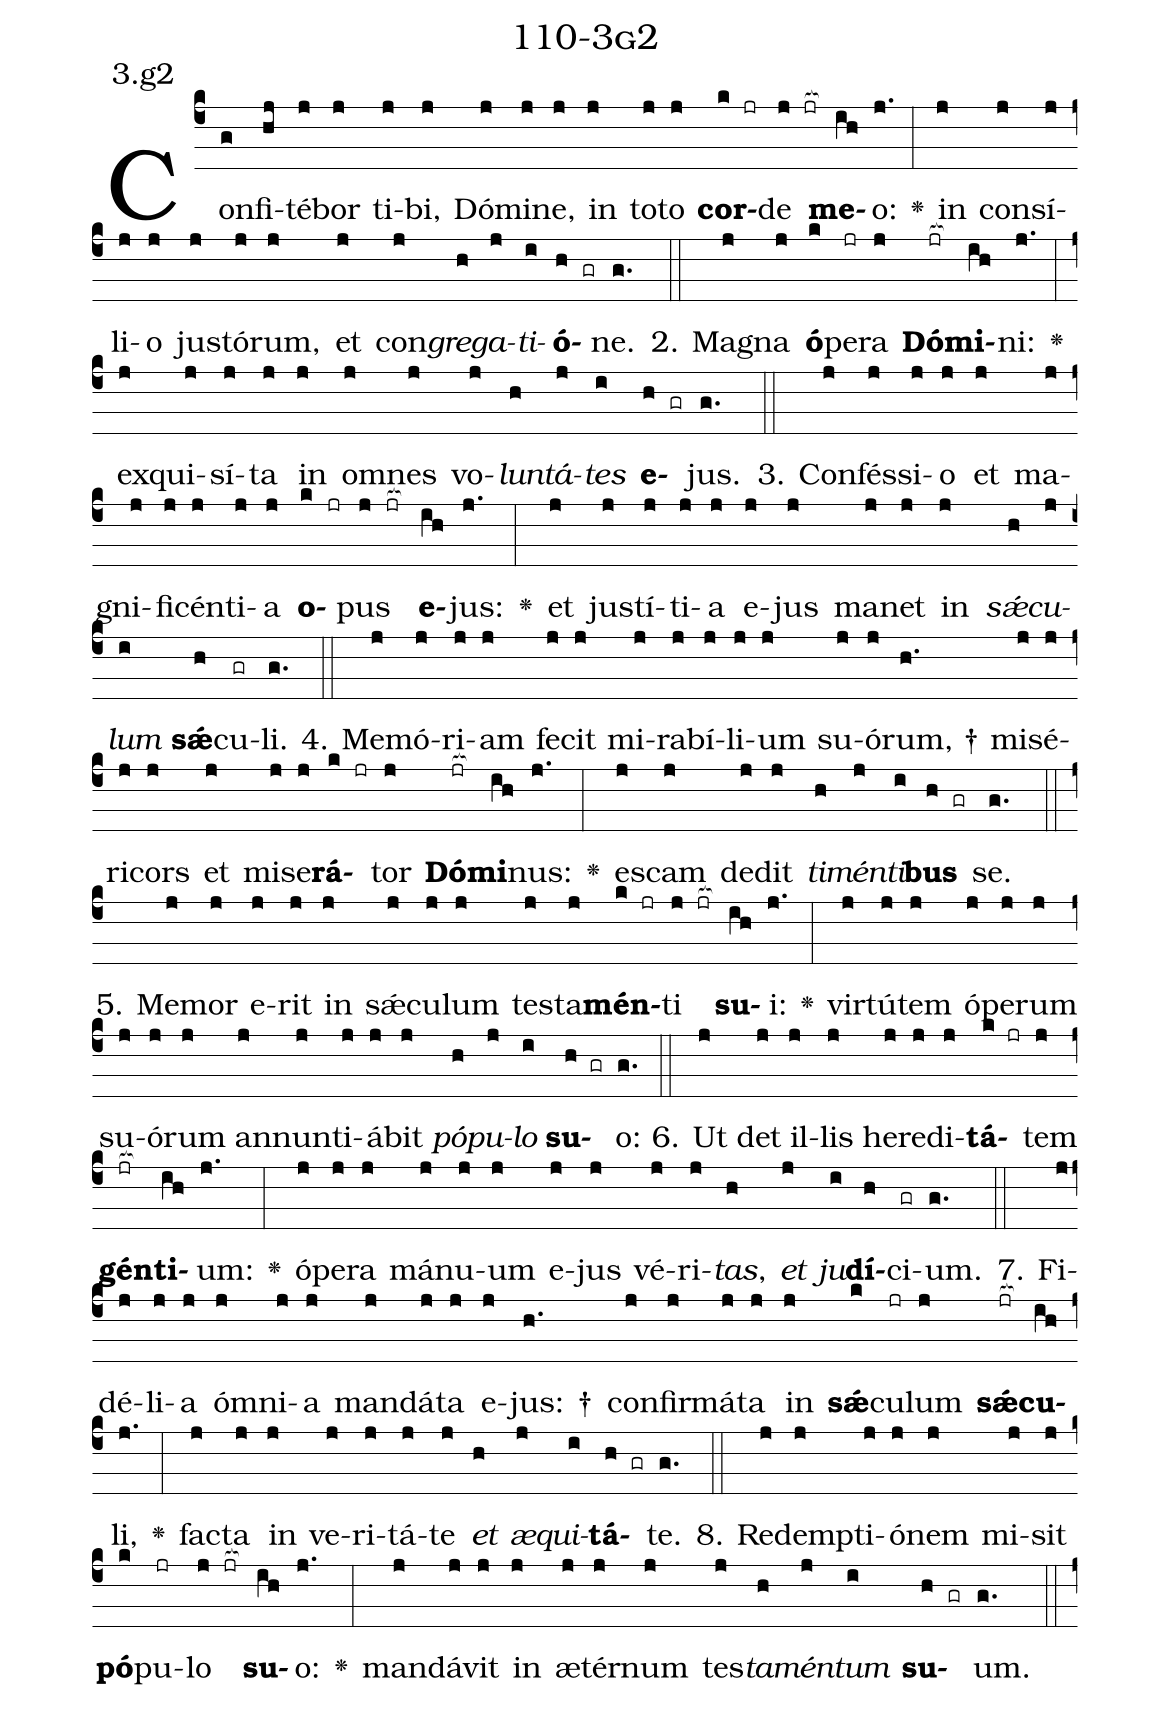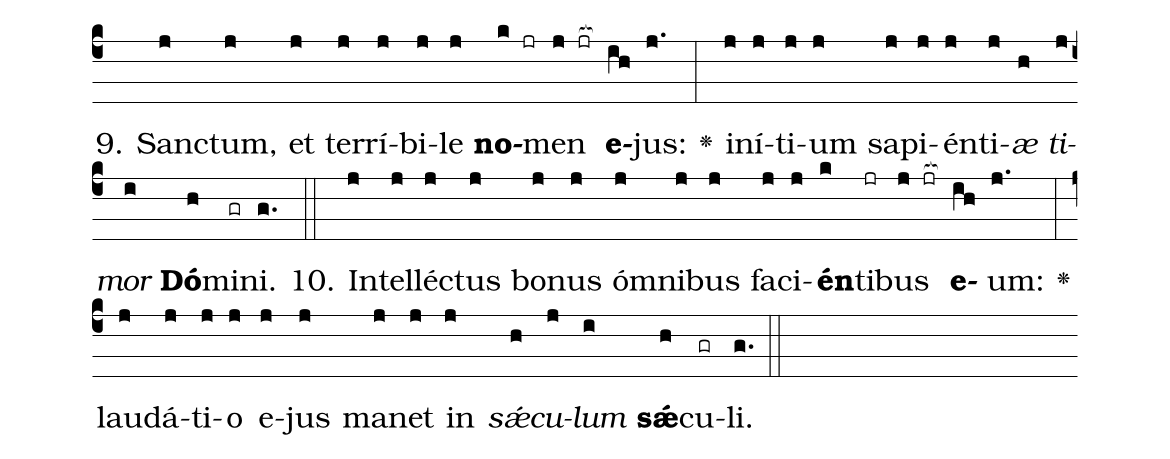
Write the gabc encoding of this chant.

name: 110-3g2;
annotation: 3.g2;
%%
(c4)Con(g)fi(hj)té(j)bor(j) ti(j)bi,(j) Dó(j)mi(j)ne,(j) in(j) to(j)to(j) <b>cor</b>(k jr)de(j jr[ocb:1{]) <b>me</b>(ih[ocb:0}])o:(j.) <v>\greheightstar</v>(:) in(j) con(j)sí(j)li(j)o(j) jus(j)tó(j)rum,(j) et(j) con(j)<i>gre</i>(h)<i>ga</i>(j)<i>ti</i>(i)<b>ó</b>(h gr)ne.(g.) (::)
2. Ma(j)gna(j) <b>ó</b>(k)pe(jr)ra(j) <b>Dó</b>(jr[ocb:1{])<b>mi</b>(ih[ocb:0}])ni:(j.) <v>\greheightstar</v>(:) ex(j)qui(j)sí(j)ta(j) in(j) om(j)nes(j) vo(j)<i>lun</i>(h)<i>tá</i>(j)<i>tes</i>(i) <b>e</b>(h gr)jus.(g.) (::)
3. Con(j)fés(j)si(j)o(j) et(j) ma(j)gni(j)fi(j)cén(j)ti(j)a(j) <b>o</b>(k jr)pus(j jr[ocb:1{]) <b>e</b>(ih[ocb:0}])jus:(j.) <v>\greheightstar</v>(:) et(j) jus(j)tí(j)ti(j)a(j) e(j)jus(j) ma(j)net(j) in(j) <i>sǽ</i>(h)<i>cu</i>(j)<i>lum</i>(i) <b>sǽ</b>(h)cu(gr)li.(g.) (::)
4. Me(j)mó(j)ri(j)am(j) fe(j)cit(j) mi(j)ra(j)bí(j)li(j)um(j) su(j)ó(j)rum, †(h.) mi(j)sé(j)ri(j)cors(j) et(j) mi(j)se(j)<b>rá</b>(k jr)tor(j) <b>Dó</b>(jr[ocb:1{])<b>mi</b>(ih[ocb:0}])nus:(j.) <v>\greheightstar</v>(:) es(j)cam(j) de(j)dit(j) <i>ti</i>(h)<i>mén</i>(j)<i>ti</i>(i)<b>bus</b>(h gr) se.(g.) (::)
5. Me(j)mor(j) e(j)rit(j) in(j) sǽ(j)cu(j)lum(j) tes(j)ta(j)<b>mén</b>(k jr)ti(j jr[ocb:1{]) <b>su</b>(ih[ocb:0}])i:(j.) <v>\greheightstar</v>(:) vir(j)tú(j)tem(j) ó(j)pe(j)rum(j) su(j)ó(j)rum(j) an(j)nun(j)ti(j)á(j)bit(j) <i>pó</i>(h)<i>pu</i>(j)<i>lo</i>(i) <b>su</b>(h gr)o:(g.) (::)
6. Ut(j) det(j) il(j)lis(j) he(j)re(j)di(j)<b>tá</b>(k jr)tem(j) <b>gén</b>(jr[ocb:1{])<b>ti</b>(ih[ocb:0}])um:(j.) <v>\greheightstar</v>(:) ó(j)pe(j)ra(j) má(j)nu(j)um(j) e(j)jus(j) vé(j)ri(j)<i>tas</i>,(h) <i>et</i>(j) <i>ju</i>(i)<b>dí</b>(h)ci(gr)um.(g.) (::)
7. Fi(j)dé(j)li(j)a(j) óm(j)ni(j)a(j) man(j)dá(j)ta(j) e(j)jus: †(h.) con(j)fir(j)má(j)ta(j) in(j) <b>sǽ</b>(k)cu(jr)lum(j) <b>sǽ</b>(jr[ocb:1{])<b>cu</b>(ih[ocb:0}])li,(j.) <v>\greheightstar</v>(:) fac(j)ta(j) in(j) ve(j)ri(j)tá(j)te(j) <i>et</i>(h) <i>æ</i>(j)<i>qui</i>(i)<b>tá</b>(h gr)te.(g.) (::)
8. Red(j)emp(j)ti(j)ó(j)nem(j) mi(j)sit(j) <b>pó</b>(k)pu(jr)lo(j jr[ocb:1{]) <b>su</b>(ih[ocb:0}])o:(j.) <v>\greheightstar</v>(:) man(j)dá(j)vit(j) in(j) æ(j)tér(j)num(j) tes(j)<i>ta</i>(h)<i>mén</i>(j)<i>tum</i>(i) <b>su</b>(h gr)um.(g.) (::)
9. Sanc(j)tum,(j) et(j) ter(j)rí(j)bi(j)le(j) <b>no</b>(k jr)men(j jr[ocb:1{]) <b>e</b>(ih[ocb:0}])jus:(j.) <v>\greheightstar</v>(:) in(j)í(j)ti(j)um(j) sa(j)pi(j)én(j)ti(j)<i>æ</i>(h) <i>ti</i>(j)<i>mor</i>(i) <b>Dó</b>(h)mi(gr)ni.(g.) (::)
10. In(j)tel(j)léc(j)tus(j) bo(j)nus(j) óm(j)ni(j)bus(j) fa(j)ci(j)<b>én</b>(k)ti(jr)bus(j jr[ocb:1{]) <b>e</b>(ih[ocb:0}])um:(j.) <v>\greheightstar</v>(:) lau(j)dá(j)ti(j)o(j) e(j)jus(j) ma(j)net(j) in(j) <i>sǽ</i>(h)<i>cu</i>(j)<i>lum</i>(i) <b>sǽ</b>(h)cu(gr)li.(g.) (::)
